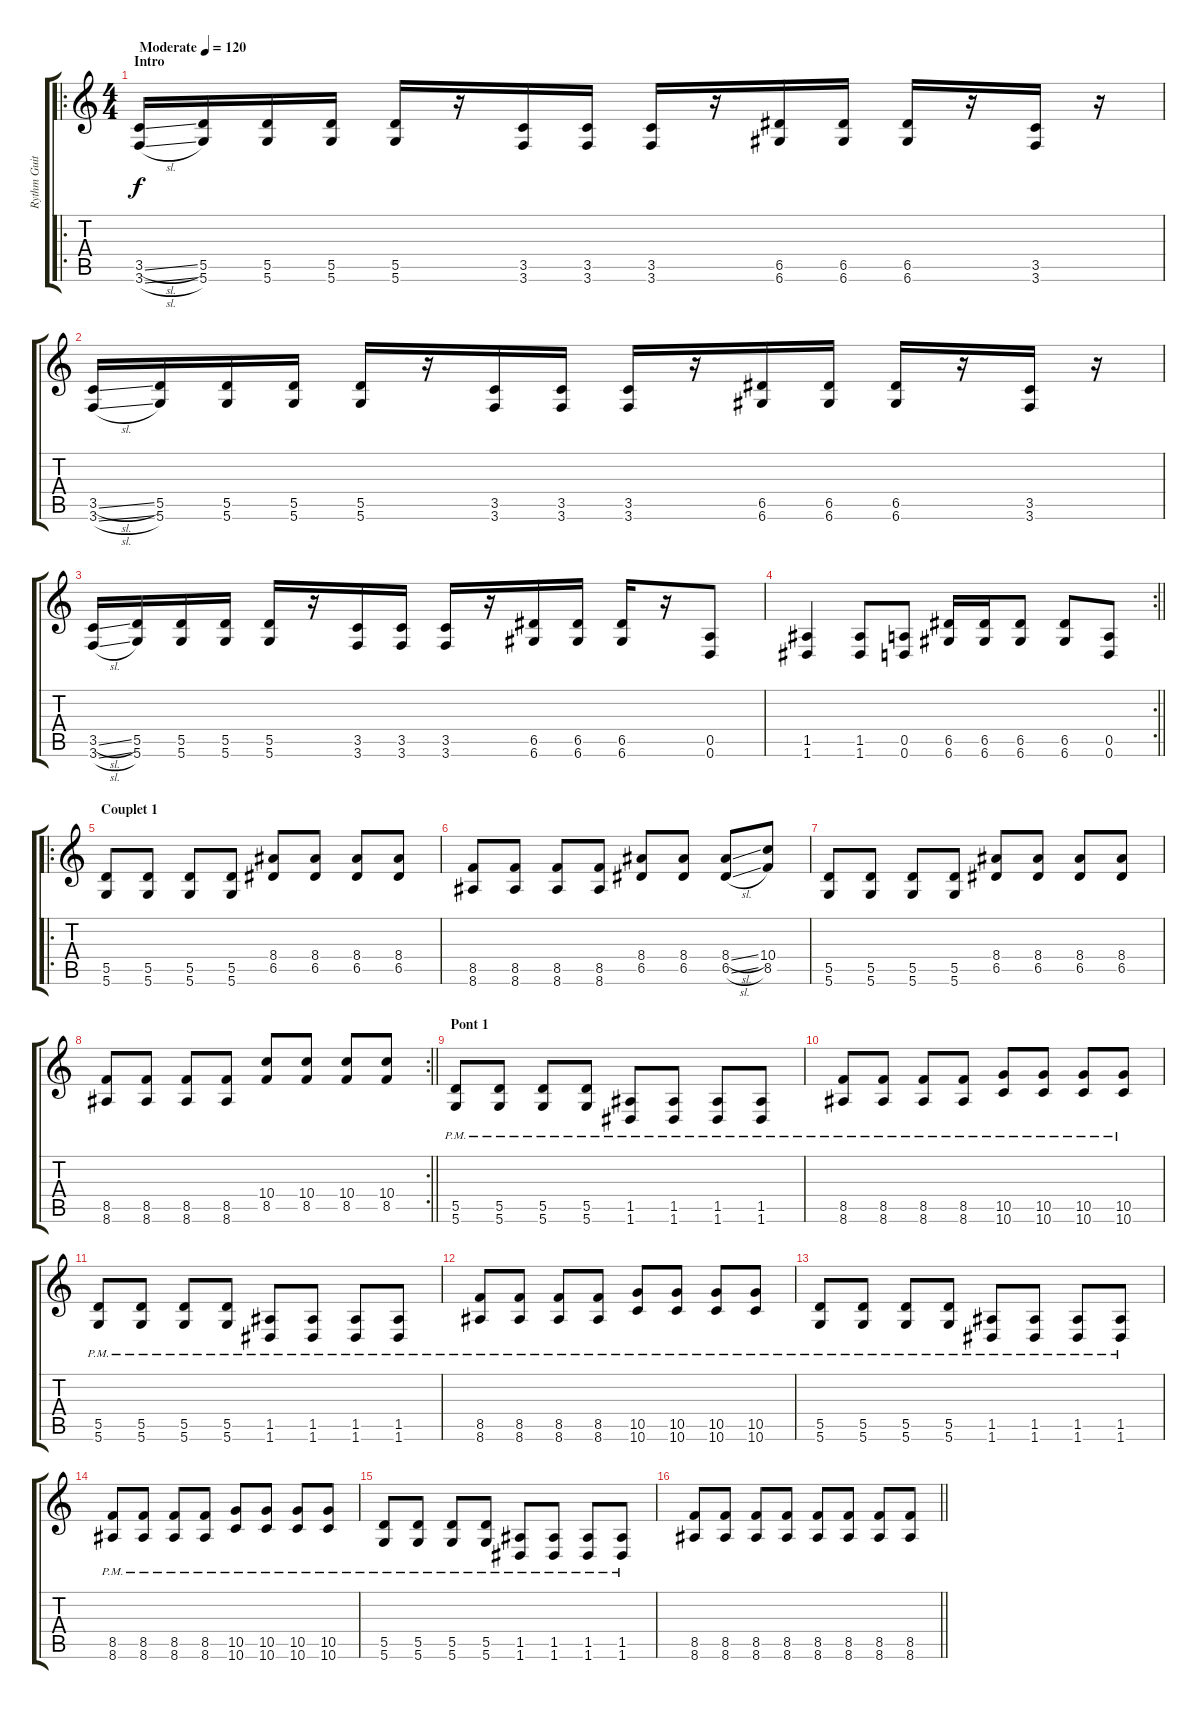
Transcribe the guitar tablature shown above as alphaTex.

\track ("Rythm Guitar" "Rythm Guit") {instrument distortionguitar}
\staff {score tabs}
\tuning (E4 B3 G3 D3 A2 D2) {hide}
\ro
\ts (4 4)
\section ("" "Intro")
\tempo (120 "Moderate")
\clef g2
\ks c
(3.5{sl} 3.6{sl}).16{dy f instrument distortionguitar} (5.5 5.6).16 (5.5 5.6).16 (5.5 5.6).16 (5.5 5.6).16 r.16 (3.5 3.6).16 (3.5 3.6).16 (3.5 3.6).16 r.16 (6.5 6.6).16 (6.5 6.6).16 (6.5 6.6).16 r.16 (3.5 3.6).16 r.16 |
(3.5{sl} 3.6{sl}).16 (5.5 5.6).16 (5.5 5.6).16 (5.5 5.6).16 (5.5 5.6).16 r.16 (3.5 3.6).16 (3.5 3.6).16 (3.5 3.6).16 r.16 (6.5 6.6).16 (6.5 6.6).16 (6.5 6.6).16 r.16 (3.5 3.6).16 r.16 |
(3.5{sl} 3.6{sl}).16 (5.5 5.6).16 (5.5 5.6).16 (5.5 5.6).16 (5.5 5.6).16 r.16 (3.5 3.6).16 (3.5 3.6).16 (3.5 3.6).16 r.16 (6.5 6.6).16 (6.5 6.6).16 (6.5 6.6).16 r.16 (0.5 0.6).8 |
\rc 2
\barLineRight lightlight
(1.5 1.6).4 (1.5 1.6).8 (0.5 0.6).8 (6.5 6.6).16 (6.5 6.6).16 (6.5 6.6).8 (6.5 6.6).8 (0.5 0.6).8 |
\ro
\section ("" "Couplet 1")
(5.5 5.6).8 (5.5 5.6).8 (5.5 5.6).8 (5.5 5.6).8 (8.4 6.5).8 (8.4 6.5).8 (8.4 6.5).8 (8.4 6.5).8 |
(8.5 8.6).8 (8.5 8.6).8 (8.5 8.6).8 (8.5 8.6).8 (8.4 6.5).8 (8.4 6.5).8 (8.4{sl} 6.5{sl}).8 (10.4 8.5).8 |
(5.5 5.6).8 (5.5 5.6).8 (5.5 5.6).8 (5.5 5.6).8 (8.4 6.5).8 (8.4 6.5).8 (8.4 6.5).8 (8.4 6.5).8 |
\rc 2
\barLineRight lightlight
(8.5 8.6).8 (8.5 8.6).8 (8.5 8.6).8 (8.5 8.6).8 (10.4 8.5).8 (10.4 8.5).8 (10.4 8.5).8 (10.4 8.5).8 |
\section ("" "Pont 1")
(5.5{pm} 5.6{pm}).8 (5.5{pm} 5.6{pm}).8 (5.5{pm} 5.6{pm}).8 (5.5{pm} 5.6{pm}).8 (1.5{pm} 1.6{pm}).8 (1.5{pm} 1.6{pm}).8 (1.5{pm} 1.6{pm}).8 (1.5{pm} 1.6{pm}).8 |
(8.5{pm} 8.6{pm}).8 (8.5{pm} 8.6{pm}).8 (8.5{pm} 8.6{pm}).8 (8.5{pm} 8.6{pm}).8 (10.5{pm} 10.6{pm}).8 (10.5{pm} 10.6{pm}).8 (10.5{pm} 10.6{pm}).8 (10.5{pm} 10.6{pm}).8 |
(5.5{pm} 5.6{pm}).8 (5.5{pm} 5.6{pm}).8 (5.5{pm} 5.6{pm}).8 (5.5{pm} 5.6{pm}).8 (1.5{pm} 1.6{pm}).8 (1.5{pm} 1.6{pm}).8 (1.5{pm} 1.6{pm}).8 (1.5{pm} 1.6{pm}).8 |
(8.5{pm} 8.6{pm}).8 (8.5{pm} 8.6{pm}).8 (8.5{pm} 8.6{pm}).8 (8.5{pm} 8.6{pm}).8 (10.5{pm} 10.6{pm}).8 (10.5{pm} 10.6{pm}).8 (10.5{pm} 10.6{pm}).8 (10.5{pm} 10.6{pm}).8 |
(5.5{pm} 5.6{pm}).8 (5.5{pm} 5.6{pm}).8 (5.5{pm} 5.6{pm}).8 (5.5{pm} 5.6{pm}).8 (1.5{pm} 1.6{pm}).8 (1.5{pm} 1.6{pm}).8 (1.5{pm} 1.6{pm}).8 (1.5{pm} 1.6{pm}).8 |
(8.5{pm} 8.6{pm}).8 (8.5{pm} 8.6{pm}).8 (8.5{pm} 8.6{pm}).8 (8.5{pm} 8.6{pm}).8 (10.5{pm} 10.6{pm}).8 (10.5{pm} 10.6{pm}).8 (10.5{pm} 10.6{pm}).8 (10.5{pm} 10.6{pm}).8 |
(5.5{pm} 5.6{pm}).8 (5.5{pm} 5.6{pm}).8 (5.5{pm} 5.6{pm}).8 (5.5{pm} 5.6{pm}).8 (1.5{pm} 1.6{pm}).8 (1.5{pm} 1.6{pm}).8 (1.5{pm} 1.6{pm}).8 (1.5{pm} 1.6{pm}).8 |
\barLineRight lightlight
(8.5 8.6).8 (8.5 8.6).8 (8.5 8.6).8 (8.5 8.6).8 (8.5 8.6).8 (8.5 8.6).8 (8.5 8.6).8 (8.5 8.6).8
